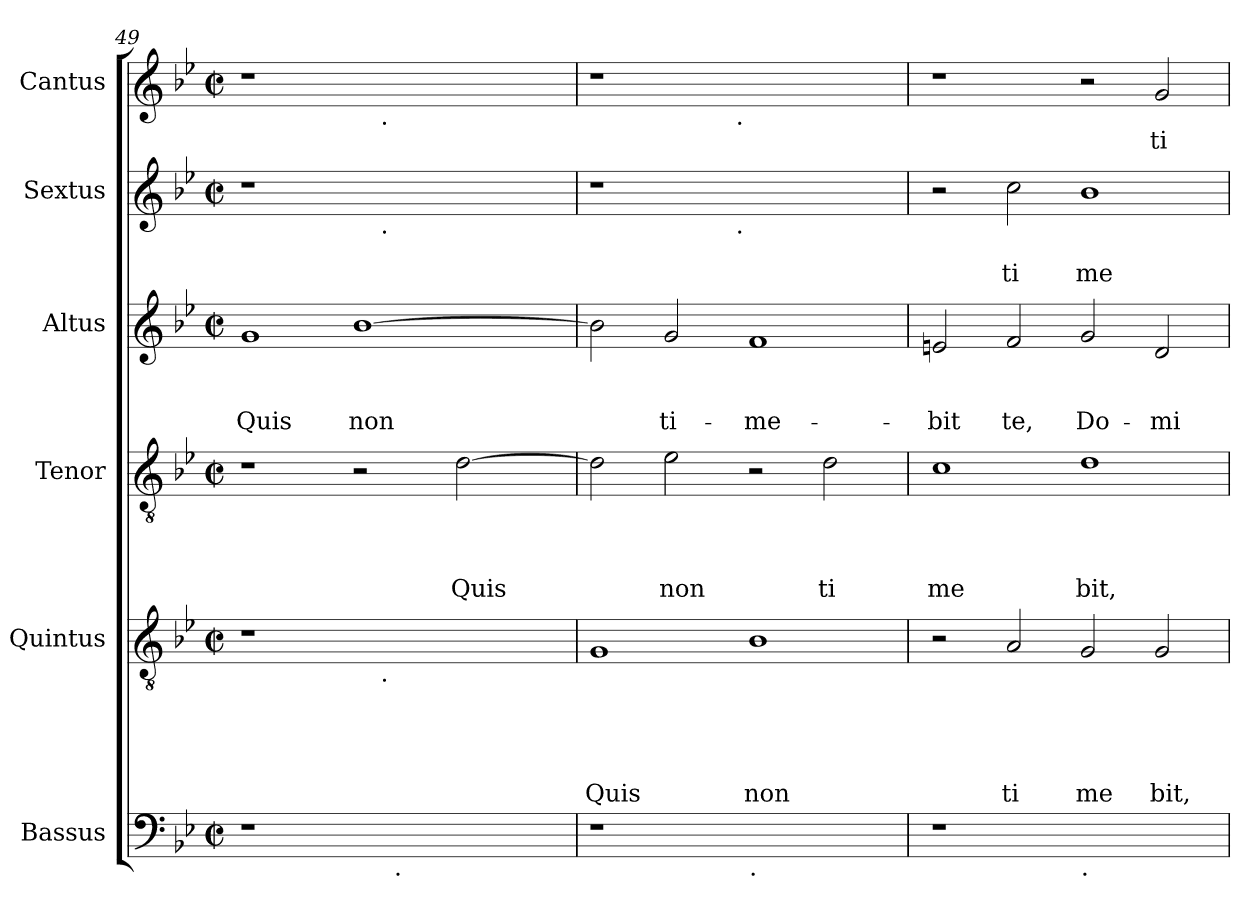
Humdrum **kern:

**kern	**kern	**text	**text	**text	**text	**text	**kern	**text	**text	**text	**text	**kern	**text	**text	**text	**kern	**text	**text	**kern	**text
*part6	*part5	*part5	*part5	*part5	*part5	*part5	*part4	*part4	*part4	*part4	*part4	*part3	*part3	*part3	*part3	*part2	*part2	*part2	*part1	*part1
*staff6	*staff5	*staff5	*staff5	*staff5	*staff5	*staff5	*staff4	*staff4	*staff4	*staff4	*staff4	*staff3	*staff3	*staff3	*staff3	*staff2	*staff2	*staff2	*staff1	*staff1
*I"Bassus	*I"Quintus	*	*	*	*	*	*I"Tenor	*	*	*	*	*I"Altus	*	*	*	*I"Sextus	*	*	*I"Cantus	*
!!LO:PB:g=z
*clefF4	*clefGv2	*	*	*	*	*	*clefGv2	*	*	*	*	*clefG2	*	*	*	*clefG2	*	*	*clefG2	*
*k[b-e-]	*k[b-e-]	*	*	*	*	*	*k[b-e-]	*	*	*	*	*k[b-e-]	*	*	*	*k[b-e-]	*	*	*k[b-e-]	*
*B-:	*B-:	*	*	*	*	*	*B-:	*	*	*	*	*B-:	*	*	*	*B-:	*	*	*B-:	*
*M2/2	*M2/2	*	*	*	*	*	*M2/2	*	*	*	*	*M2/2	*	*	*	*M2/2	*	*	*M2/2	*
*met(c|)	*met(c|)	*	*	*	*	*	*met(c|)	*	*	*	*	*met(c|)	*	*	*	*met(c|)	*	*	*met(c|)	*
=49	=49	=49	=49	=49	=49	=49	=49	=49	=49	=49	=49	=49	=49	=49	=49	=49	=49	=49	=49	=49
!	!	!	!	!	!	!	!	!	!	!	!	!	!	!	!LO:LY:b	!	!	!	!	!
1r	1r	.	.	.	.	.	1r	.	.	.	.	1g	.	.	Quis	1r	.	.	1r	.
!	!	!	!	!	!	!	!	!	!	!	!	!	!	!	!LO:LY:b	!	!	!	!	!
8ryy	16.ryy	.	.	.	.	.	2r	.	.	.	.	[>1b-	.	.	non	16.ryy	.	.	16.ryy	.
!	!	!	!	!	!	!	!	!	!	!	!	!	!	!	!	!	!	!	!LO:TX:b:t=.	!
!	!	!	!	!	!	!	!	!	!	!	!	!	!	!	!	!LO:TX:b:t=.	!	!	!	!
!	!LO:TX:b:t=.	!	!	!	!	!	!	!	!	!	!	!	!	!	!	!	!	!	!	!
.	2ryy	.	.	.	.	.	.	.	.	.	.	.	.	.	.	2ryy	.	.	2ryy	.
!LO:TX:b:t=.	!	!	!	!	!	!	!	!	!	!	!	!	!	!	!	!	!	!	!	!
2..ryy	.	.	.	.	.	.	.	.	.	.	.	.	.	.	.	.	.	.	.	.
!	!	!	!	!	!	!	!	!	!	!	!LO:LY:b	!	!	!	!	!	!	!	!	!
.	.	.	.	.	.	.	[>2d\	.	.	.	Quis	.	.	.	.	.	.	.	.	.
.	4ryy	.	.	.	.	.	.	.	.	.	.	.	.	.	.	4ryy	.	.	4ryy	.
.	8ryy	.	.	.	.	.	.	.	.	.	.	.	.	.	.	8ryy	.	.	8ryy	.
.	32ryy	.	.	.	.	.	.	.	.	.	.	.	.	.	.	32ryy	.	.	32ryy	.
=50	=50	=50	=50	=50	=50	=50	=50	=50	=50	=50	=50	=50	=50	=50	=50	=50	=50	=50	=50	=50
!	!	!	!	!	!	!LO:LY:b	!	!	!	!	!	!	!	!	!	!	!	!	!	!
*	*	*	*	*	*	*	*	*	*	*	*	*	*	*	*	*^	*	*	*^	*
1r	1G	.	.	.	.	Quis	2d\]	.	.	.	.	2b-\]	.	.	.	1r	2ryy	.	.	1r	2ryy	.
!	!	!	!	!	!	!	!	!	!	!	!LO:LY:b	!	!	!	!LO:LY:b	!	!	!	!	!	!	!
.	.	.	.	.	.	.	2e-\	.	.	.	non	2g/	.	.	ti-	.	4...ryy	.	.	.	4...ryy	.
!	!	!	!	!	!	!	!	!	!	!	!	!	!	!	!	!	!	!	!	!	!LO:TX:b:t=.	!
!	!	!	!	!	!	!	!	!	!	!	!	!	!	!	!	!	!LO:TX:b:t=.	!	!	!	!	!
.	.	.	.	.	.	.	.	.	.	.	.	.	.	.	.	.	1ryy	.	.	.	1ryy	.
!LO:TX:b:t=.	!	!	!	!	!	!	!	!	!	!	!	!	!	!	!	!	!	!	!	!	!	!
!	!	!	!	!	!	!LO:LY:b	!	!	!	!	!	!	!	!	!LO:LY:b	!	!	!	!	!	!	!
1ryy	1B-	.	.	.	.	non	2r	.	.	.	.	1f	.	.	-me-	1ryy	.	.	.	1ryy	.	.
!	!	!	!	!	!	!	!	!	!	!	!LO:LY:b	!	!	!	!	!	!	!	!	!	!	!
.	.	.	.	.	.	.	2d\	.	.	.	ti	.	.	.	.	.	.	.	.	.	.	.
.	.	.	.	.	.	.	.	.	.	.	.	.	.	.	.	.	32ryy	.	.	.	32ryy	.
=51	=51	=51	=51	=51	=51	=51	=51	=51	=51	=51	=51	=51	=51	=51	=51	=51	=51	=51	=51	=51	=51	=51
!	!	!	!	!	!	!	!	!	!	!	!LO:LY:b	!	!	!	!LO:LY:b	!	!	!	!	!	!	!
*	*	*	*	*	*	*	*	*	*	*	*	*	*	*	*	*v	*v	*	*	*	*	*
*	*	*	*	*	*	*	*	*	*	*	*	*	*	*	*	*	*	*	*v	*v	*
1r	2r	.	.	.	.	.	1c	.	.	.	me	2en/	.	.	-bit	2r	.	.	1r	.
!	!	!	!	!	!	!LO:LY:b	!	!	!	!	!	!	!	!	!LO:LY:b	!	!	!LO:LY:b	!	!
.	2A/	.	.	.	.	ti	.	.	.	.	.	2f/	.	.	te,	2cc\	.	ti	.	.
!LO:TX:b:t=.	!	!	!	!	!	!	!	!	!	!	!	!	!	!	!	!	!	!	!	!
!	!	!	!	!	!	!LO:LY:b	!	!	!	!	!LO:LY:b	!	!	!	!LO:LY:b	!	!	!LO:LY:b	!	!
1ryy	2G/	.	.	.	.	me	1d	.	.	.	bit,	2g/	.	.	Do-	1b-	.	me	2r	.
!	!	!	!	!	!	!LO:LY:b	!	!	!	!	!	!	!	!	!LO:LY:b	!	!	!	!	!LO:LY:b
.	2G/	.	.	.	.	bit,	.	.	.	.	.	2d/	.	.	-mi-	.	.	.	2g/	ti
=	=	=	=	=	=	=	=	=	=	=	=	=	=	=	=	=	=	=	=	=
*-	*-	*-	*-	*-	*-	*-	*-	*-	*-	*-	*-	*-	*-	*-	*-	*-	*-	*-	*-	*-
